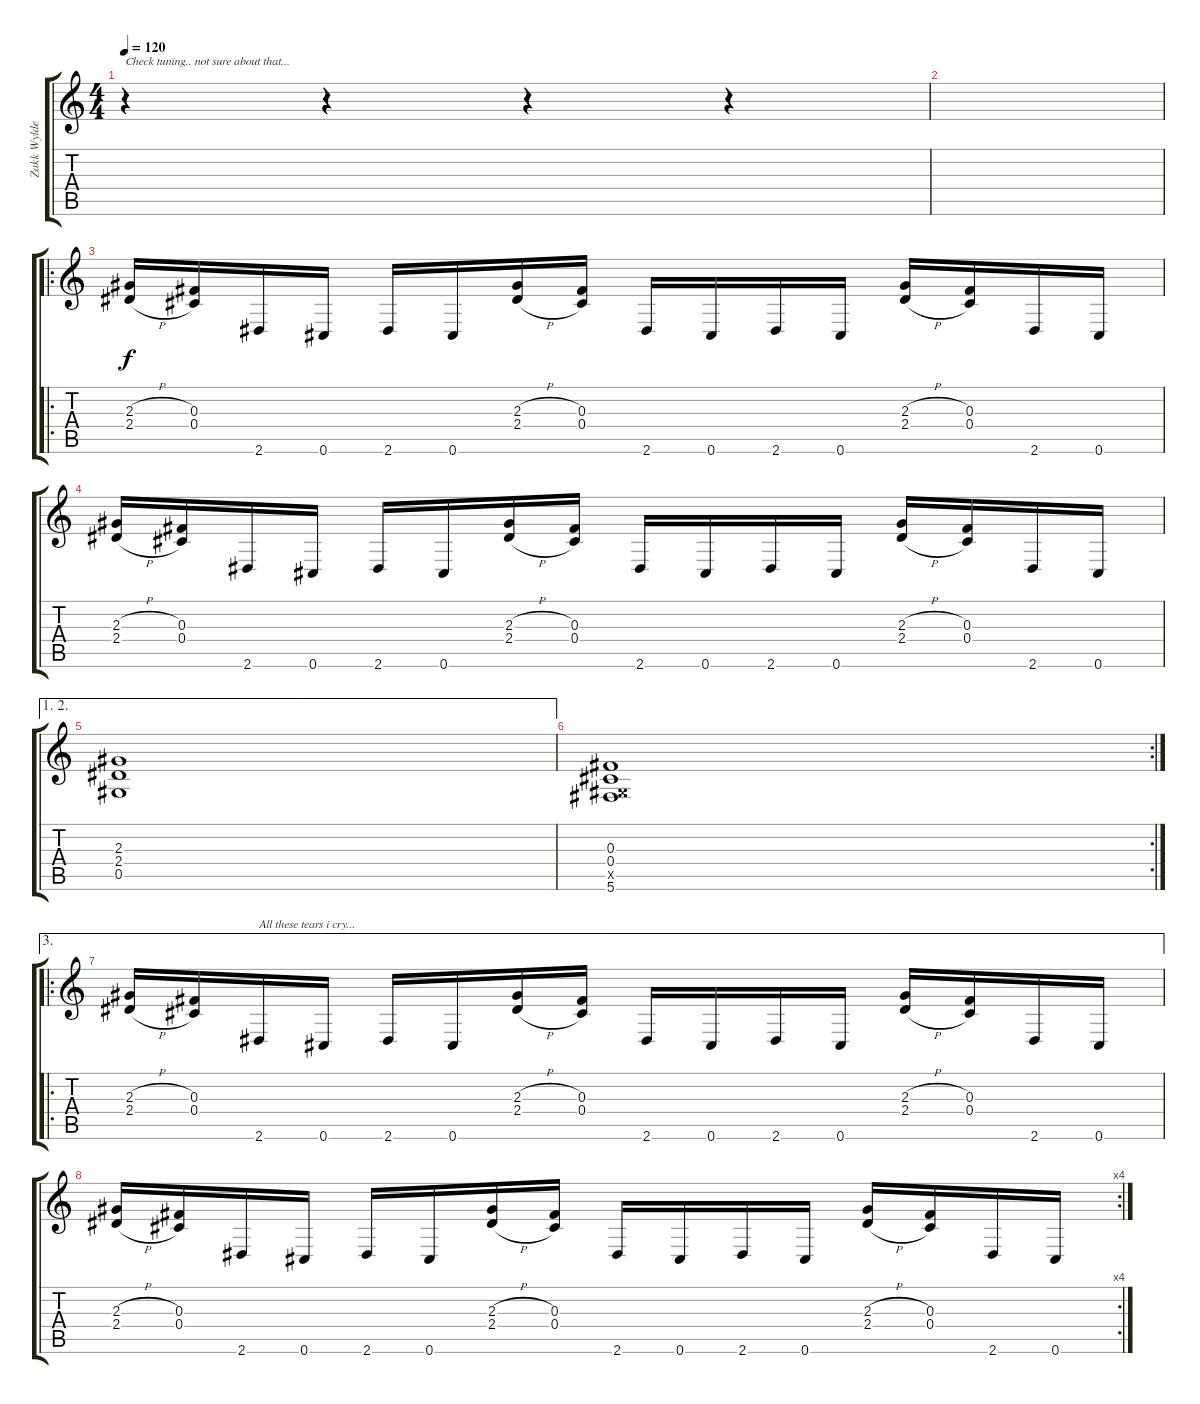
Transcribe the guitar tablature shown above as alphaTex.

\track ("Zakk Wylde" "Zakk Wylde") {instrument overdrivenguitar}
\staff {score tabs}
\tuning (Eb4 Bb3 Gb3 Db3 Ab2 Db2) {hide}
\ts (4 4)
\tempo 120
\clef g2
\ks c
r.4{txt "Check tuning.. not sure about that..." dy f instrument overdrivenguitar} r.4 r.4 r.4 |
|
\ro
(2.3{h} 2.4{h}).16 (0.3 0.4).16 2.6.16 0.6.16 2.6.16 0.6.16 (2.3{h} 2.4{h}).16 (0.3 0.4).16 2.6.16 0.6.16 2.6.16 0.6.16 (2.3{h} 2.4{h}).16 (0.3 0.4).16 2.6.16 0.6.16 |
(2.3{h} 2.4{h}).16 (0.3 0.4).16 2.6.16 0.6.16 2.6.16 0.6.16 (2.3{h} 2.4{h}).16 (0.3 0.4).16 2.6.16 0.6.16 2.6.16 0.6.16 (2.3{h} 2.4{h}).16 (0.3 0.4).16 2.6.16 0.6.16 |
\ae (1 2)
(2.3 2.4 0.5).1 |
\rc 2
(0.3 0.4 0.5{x} 5.6).1 |
\ae 3
\ro
(2.3{h} 2.4{h}).16 (0.3 0.4).16 2.6.16{txt "All these tears i cry..."} 0.6.16 2.6.16 0.6.16 (2.3{h} 2.4{h}).16 (0.3 0.4).16 2.6.16 0.6.16 2.6.16 0.6.16 (2.3{h} 2.4{h}).16 (0.3 0.4).16 2.6.16 0.6.16 |
\rc 4
(2.3{h} 2.4{h}).16 (0.3 0.4).16 2.6.16 0.6.16 2.6.16 0.6.16 (2.3{h} 2.4{h}).16 (0.3 0.4).16 2.6.16 0.6.16 2.6.16 0.6.16 (2.3{h} 2.4{h}).16 (0.3 0.4).16 2.6.16 0.6.16
